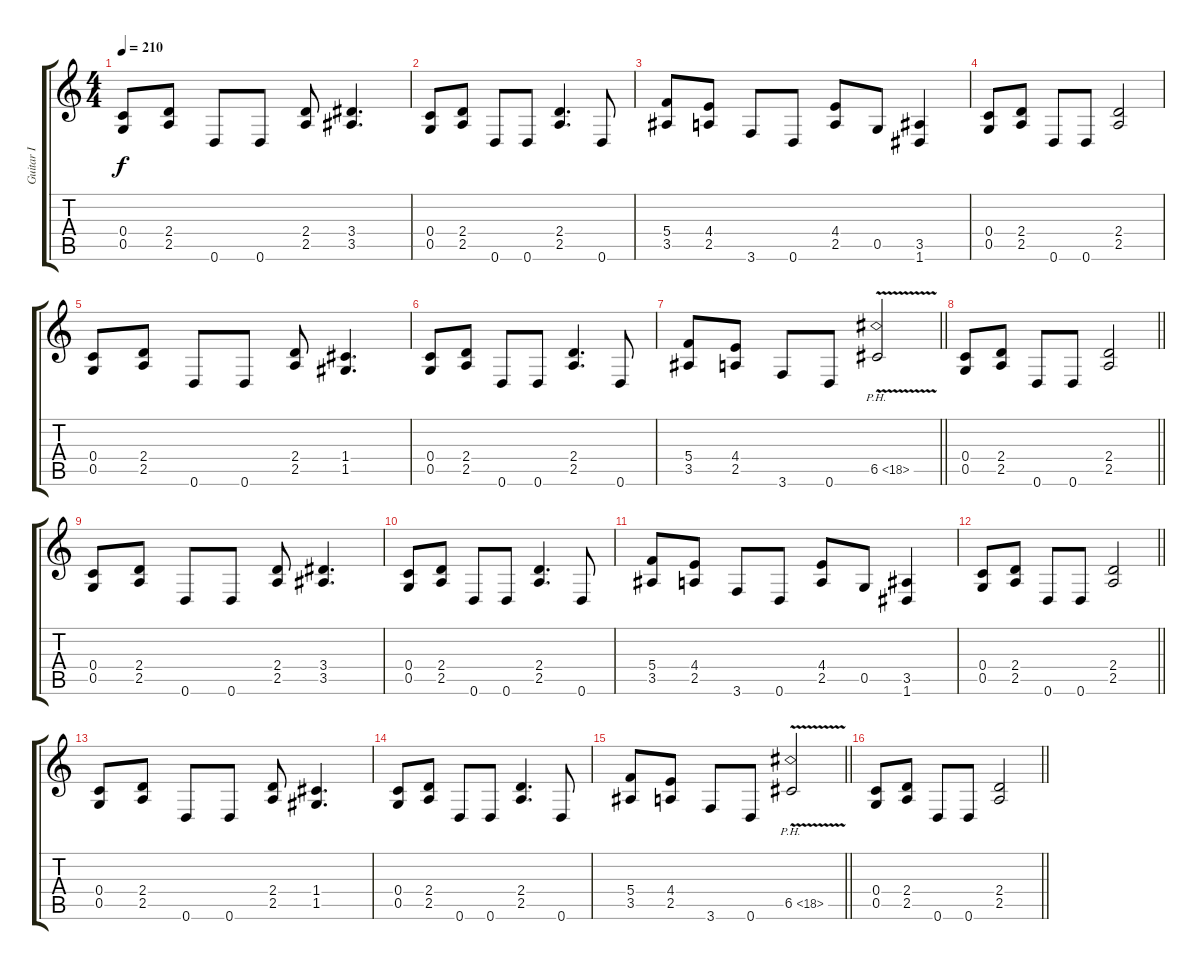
\track ("Guitar I" "Guitar I") {instrument distortionguitar}
\staff {score tabs}
\tuning (D4 A3 F3 C3 G2 D2) {hide}
\ts (4 4)
\tempo 210
\clef g2
\ks c
(0.4 0.5).8{dy f} (2.4 2.5).8 0.6.8 0.6.8 (2.4 2.5).8 (3.4 3.5).4{d} |
(0.4 0.5).8 (2.4 2.5).8 0.6.8 0.6.8 (2.4 2.5).4{d} 0.6.8 |
(5.4 3.5).8 (4.4 2.5).8 3.6.8 0.6.8 (4.4 2.5).8 0.5.8 (3.5 1.6).4 |
(0.4 0.5).8 (2.4 2.5).8 0.6.8 0.6.8 (2.4 2.5).2 |
(0.4 0.5).8 (2.4 2.5).8 0.6.8 0.6.8 (2.4 2.5).8 (1.4 1.5).4{d} |
(0.4 0.5).8 (2.4 2.5).8 0.6.8 0.6.8 (2.4 2.5).4{d} 0.6.8 |
\barLineRight lightlight
(5.4 3.5).8 (4.4 2.5).8 3.6.8 0.6.8 6.5{ph 12 v}.2 |
\barLineRight lightlight
(0.4 0.5).8 (2.4 2.5).8 0.6.8 0.6.8 (2.4 2.5).2 |
(0.4 0.5).8 (2.4 2.5).8 0.6.8 0.6.8 (2.4 2.5).8 (3.4 3.5).4{d} |
(0.4 0.5).8 (2.4 2.5).8 0.6.8 0.6.8 (2.4 2.5).4{d} 0.6.8 |
(5.4 3.5).8 (4.4 2.5).8 3.6.8 0.6.8 (4.4 2.5).8 0.5.8 (3.5 1.6).4 |
\barLineRight lightlight
(0.4 0.5).8 (2.4 2.5).8 0.6.8 0.6.8 (2.4 2.5).2 |
(0.4 0.5).8 (2.4 2.5).8 0.6.8 0.6.8 (2.4 2.5).8 (1.4 1.5).4{d} |
(0.4 0.5).8 (2.4 2.5).8 0.6.8 0.6.8 (2.4 2.5).4{d} 0.6.8 |
\barLineRight lightlight
(5.4 3.5).8 (4.4 2.5).8 3.6.8 0.6.8 6.5{ph 12 v}.2 |
\section ("" "")
\barLineRight lightlight
(0.4 0.5).8 (2.4 2.5).8 0.6.8 0.6.8 (2.4 2.5).2
